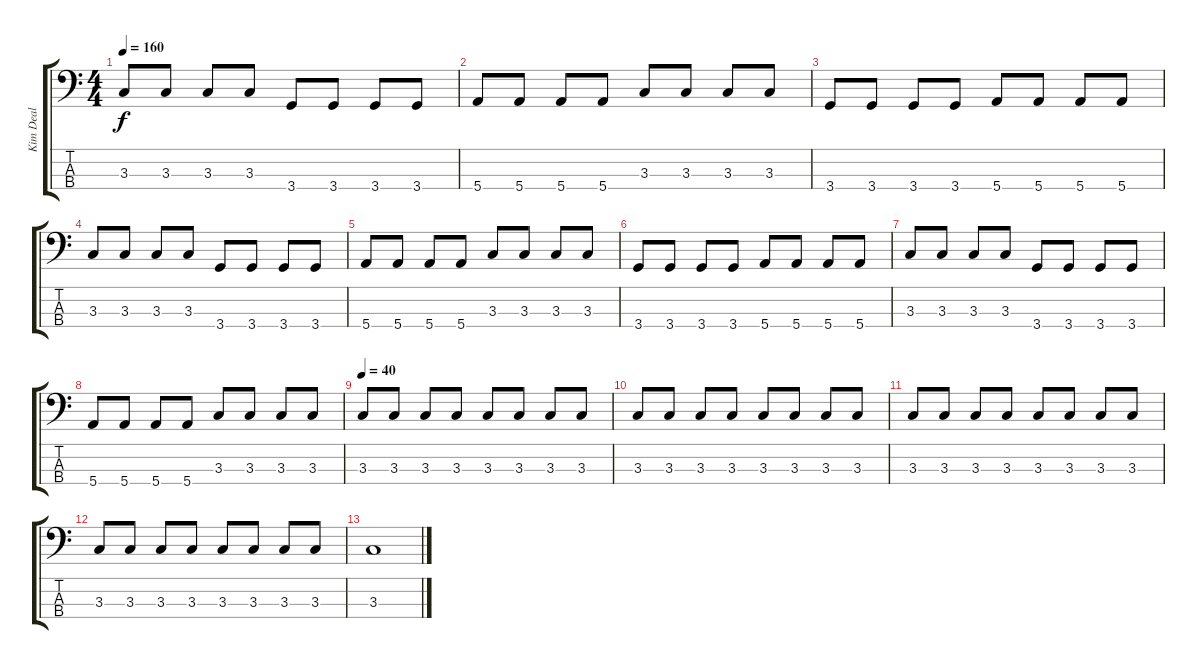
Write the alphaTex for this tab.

\track ("Kim Deal" "Kim Deal") {instrument electricbasspick}
\staff {score tabs}
\tuning (G2 D2 A1 E1) {hide}
\ts (4 4)
\tempo 160
\clef f4
\ks c
3.3.8{dy f} 3.3.8 3.3.8 3.3.8 3.4.8 3.4.8 3.4.8 3.4.8 |
5.4.8 5.4.8 5.4.8 5.4.8 3.3.8 3.3.8 3.3.8 3.3.8 |
3.4.8 3.4.8 3.4.8 3.4.8 5.4.8 5.4.8 5.4.8 5.4.8 |
3.3.8 3.3.8 3.3.8 3.3.8 3.4.8 3.4.8 3.4.8 3.4.8 |
5.4.8 5.4.8 5.4.8 5.4.8 3.3.8 3.3.8 3.3.8 3.3.8 |
3.4.8 3.4.8 3.4.8 3.4.8 5.4.8 5.4.8 5.4.8 5.4.8 |
3.3.8 3.3.8 3.3.8 3.3.8 3.4.8 3.4.8 3.4.8 3.4.8 |
5.4.8 5.4.8 5.4.8 5.4.8 3.3.8 3.3.8 3.3.8 3.3.8 |
\tempo 40
3.3.8 3.3.8 3.3.8 3.3.8 3.3.8 3.3.8 3.3.8 3.3.8 |
3.3.8 3.3.8 3.3.8 3.3.8 3.3.8 3.3.8 3.3.8 3.3.8 |
3.3.8 3.3.8 3.3.8 3.3.8 3.3.8 3.3.8 3.3.8 3.3.8 |
3.3.8 3.3.8 3.3.8 3.3.8 3.3.8 3.3.8 3.3.8 3.3.8 |
3.3.1
